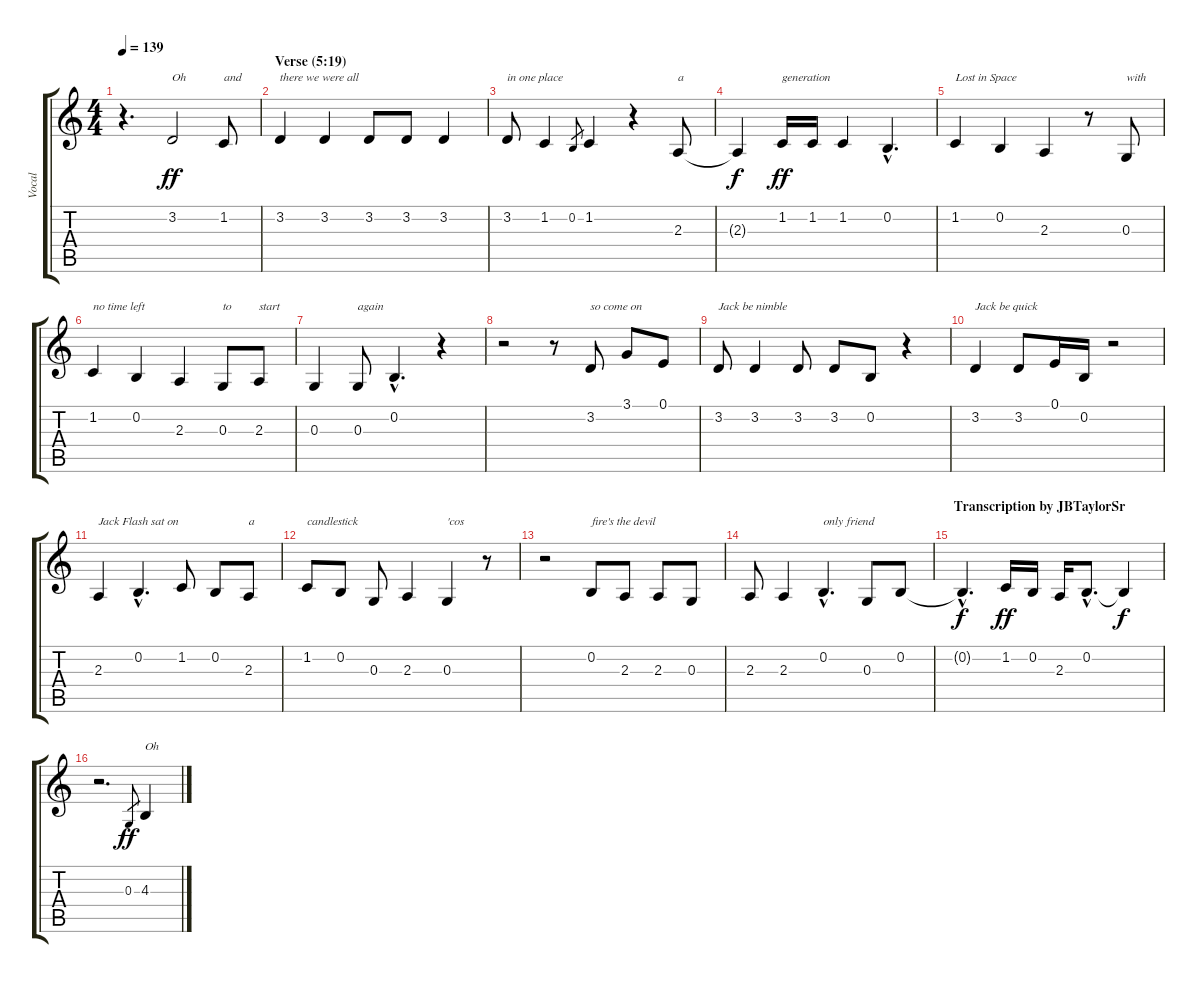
\track ("Vocal" "Vocal") {instrument clarinet}
\staff {score tabs}
\tuning (E4 B3 G3 D3 A2 E2) {hide}
\ts (4 4)
\tempo 139
\clef g2
\ks c
r.4{d dy ff} 3.2.2{txt "Oh"} 1.2.8{txt "and"} |
\section ("" "Verse (5:19)")
3.2.4{txt "there we were all"} 3.2.4 3.2.8 3.2.8 3.2.4 |
3.2.8{txt "in one place"} 1.2.4 0.2.8{gr} 1.2.4 r.4 2.3.8{txt "a"} |
2.3{t}.4{dy f} 1.2.16{txt "generation" dy ff} 1.2.16 1.2.4 0.2{hac}.4{d} |
1.2.4{txt "Lost in Space"} 0.2.4 2.3.4 r.8 0.3.8{txt "with"} |
1.2.4{txt "no time left"} 0.2.4 2.3.4 0.3.8{txt "to"} 2.3.8{txt "start"} |
0.3.4 0.3.8{txt "again"} 0.2{hac}.4{d} r.4 |
r.2 r.8 3.2.8{txt "so come on"} 3.1.8 0.1.8 |
3.2.8{txt "Jack be nimble"} 3.2.4 3.2.8 3.2.8 0.2.8 r.4 |
3.2.4{txt "Jack be quick"} 3.2.8 0.1.16 0.2.16 r.2 |
2.3.4{txt "Jack Flash sat on"} 0.2{hac}.4{d} 1.2.8 0.2.8 2.3.8{txt "a"} |
1.2.8{txt "candlestick"} 0.2.8 0.3.8 2.3.4 0.3.4{txt "'cos"} r.8 |
r.2 0.2.8{txt "fire's the devil"} 2.3.8 2.3.8 0.3.8 |
2.3.8 2.3.4 0.2{hac}.4{d txt "only friend"} 0.3.8 0.2.8 |
\section ("" "Transcription by JBTaylorSr")
0.2{hac t}.4{d dy f} 1.2.16{dy ff} 0.2.16 2.3.16 0.2{hac}.8{d} 0.2{t}.4{dy f} |
r.2{d} 0.3.8{gr dy ff} 4.3.4{txt "Oh"}
